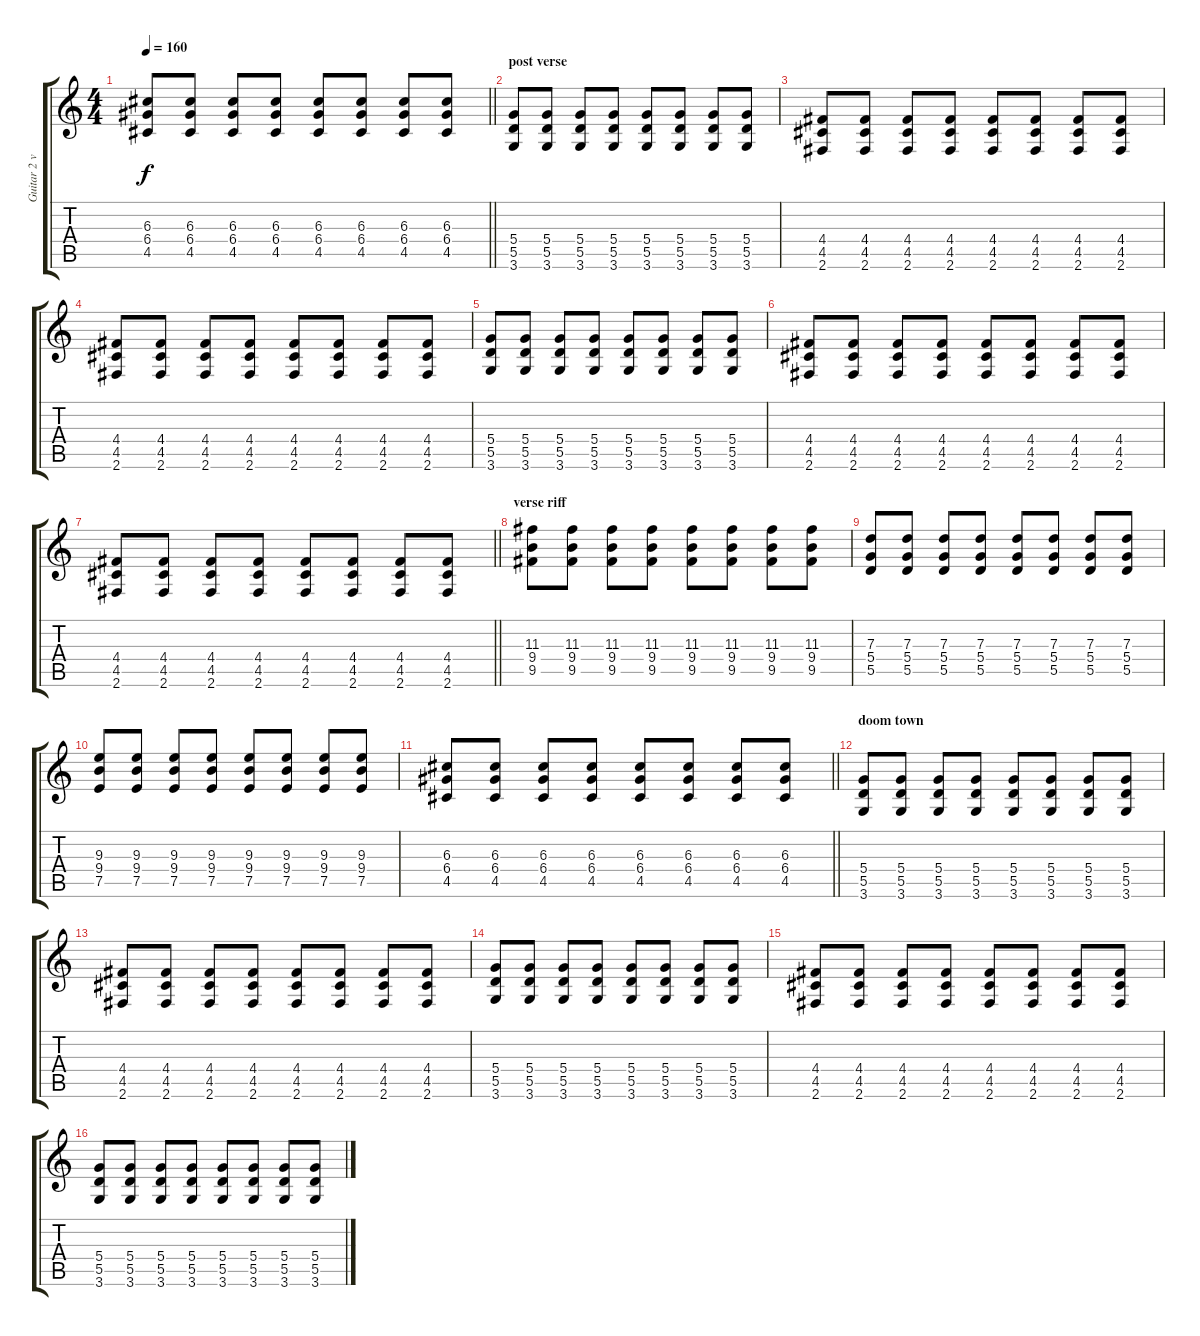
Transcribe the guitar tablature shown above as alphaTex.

\track ("Guitar 2 var" "Guitar 2 v") {mute instrument electricguitarclean}
\staff {score tabs}
\tuning (E4 B3 G3 D3 A2 E2) {hide}
\ts (4 4)
\tempo 160
\clef g2
\barLineRight lightlight
\ks c
(6.3 6.4 4.5).8{dy f} (6.3 6.4 4.5).8 (6.3 6.4 4.5).8 (6.3 6.4 4.5).8 (6.3 6.4 4.5).8 (6.3 6.4 4.5).8 (6.3 6.4 4.5).8 (6.3 6.4 4.5).8 |
\section ("" "post verse")
(5.4 5.5 3.6).8 (5.4 5.5 3.6).8 (5.4 5.5 3.6).8 (5.4 5.5 3.6).8 (5.4 5.5 3.6).8 (5.4 5.5 3.6).8 (5.4 5.5 3.6).8 (5.4 5.5 3.6).8 |
(4.4 4.5 2.6).8 (4.4 4.5 2.6).8 (4.4 4.5 2.6).8 (4.4 4.5 2.6).8 (4.4 4.5 2.6).8 (4.4 4.5 2.6).8 (4.4 4.5 2.6).8 (4.4 4.5 2.6).8 |
(4.4 4.5 2.6).8 (4.4 4.5 2.6).8 (4.4 4.5 2.6).8 (4.4 4.5 2.6).8 (4.4 4.5 2.6).8 (4.4 4.5 2.6).8 (4.4 4.5 2.6).8 (4.4 4.5 2.6).8 |
(5.4 5.5 3.6).8 (5.4 5.5 3.6).8 (5.4 5.5 3.6).8 (5.4 5.5 3.6).8 (5.4 5.5 3.6).8 (5.4 5.5 3.6).8 (5.4 5.5 3.6).8 (5.4 5.5 3.6).8 |
(4.4 4.5 2.6).8 (4.4 4.5 2.6).8 (4.4 4.5 2.6).8 (4.4 4.5 2.6).8 (4.4 4.5 2.6).8 (4.4 4.5 2.6).8 (4.4 4.5 2.6).8 (4.4 4.5 2.6).8 |
\barLineRight lightlight
(4.4 4.5 2.6).8 (4.4 4.5 2.6).8 (4.4 4.5 2.6).8 (4.4 4.5 2.6).8 (4.4 4.5 2.6).8 (4.4 4.5 2.6).8 (4.4 4.5 2.6).8 (4.4 4.5 2.6).8 |
\section ("" "verse riff")
(11.3 9.4 9.5).8 (11.3 9.4 9.5).8 (11.3 9.4 9.5).8 (11.3 9.4 9.5).8 (11.3 9.4 9.5).8 (11.3 9.4 9.5).8 (11.3 9.4 9.5).8 (11.3 9.4 9.5).8 |
(7.3 5.4 5.5).8 (7.3 5.4 5.5).8 (7.3 5.4 5.5).8 (7.3 5.4 5.5).8 (7.3 5.4 5.5).8 (7.3 5.4 5.5).8 (7.3 5.4 5.5).8 (7.3 5.4 5.5).8 |
(9.3 9.4 7.5).8 (9.3 9.4 7.5).8 (9.3 9.4 7.5).8 (9.3 9.4 7.5).8 (9.3 9.4 7.5).8 (9.3 9.4 7.5).8 (9.3 9.4 7.5).8 (9.3 9.4 7.5).8 |
\barLineRight lightlight
(6.3 6.4 4.5).8 (6.3 6.4 4.5).8 (6.3 6.4 4.5).8 (6.3 6.4 4.5).8 (6.3 6.4 4.5).8 (6.3 6.4 4.5).8 (6.3 6.4 4.5).8 (6.3 6.4 4.5).8 |
\section ("" "doom town")
(5.4 5.5 3.6).8 (5.4 5.5 3.6).8 (5.4 5.5 3.6).8 (5.4 5.5 3.6).8 (5.4 5.5 3.6).8 (5.4 5.5 3.6).8 (5.4 5.5 3.6).8 (5.4 5.5 3.6).8 |
(4.4 4.5 2.6).8 (4.4 4.5 2.6).8 (4.4 4.5 2.6).8 (4.4 4.5 2.6).8 (4.4 4.5 2.6).8 (4.4 4.5 2.6).8 (4.4 4.5 2.6).8 (4.4 4.5 2.6).8 |
(5.4 5.5 3.6).8 (5.4 5.5 3.6).8 (5.4 5.5 3.6).8 (5.4 5.5 3.6).8 (5.4 5.5 3.6).8 (5.4 5.5 3.6).8 (5.4 5.5 3.6).8 (5.4 5.5 3.6).8 |
(4.4 4.5 2.6).8 (4.4 4.5 2.6).8 (4.4 4.5 2.6).8 (4.4 4.5 2.6).8 (4.4 4.5 2.6).8 (4.4 4.5 2.6).8 (4.4 4.5 2.6).8 (4.4 4.5 2.6).8 |
(5.4 5.5 3.6).8 (5.4 5.5 3.6).8 (5.4 5.5 3.6).8 (5.4 5.5 3.6).8 (5.4 5.5 3.6).8 (5.4 5.5 3.6).8 (5.4 5.5 3.6).8 (5.4 5.5 3.6).8
